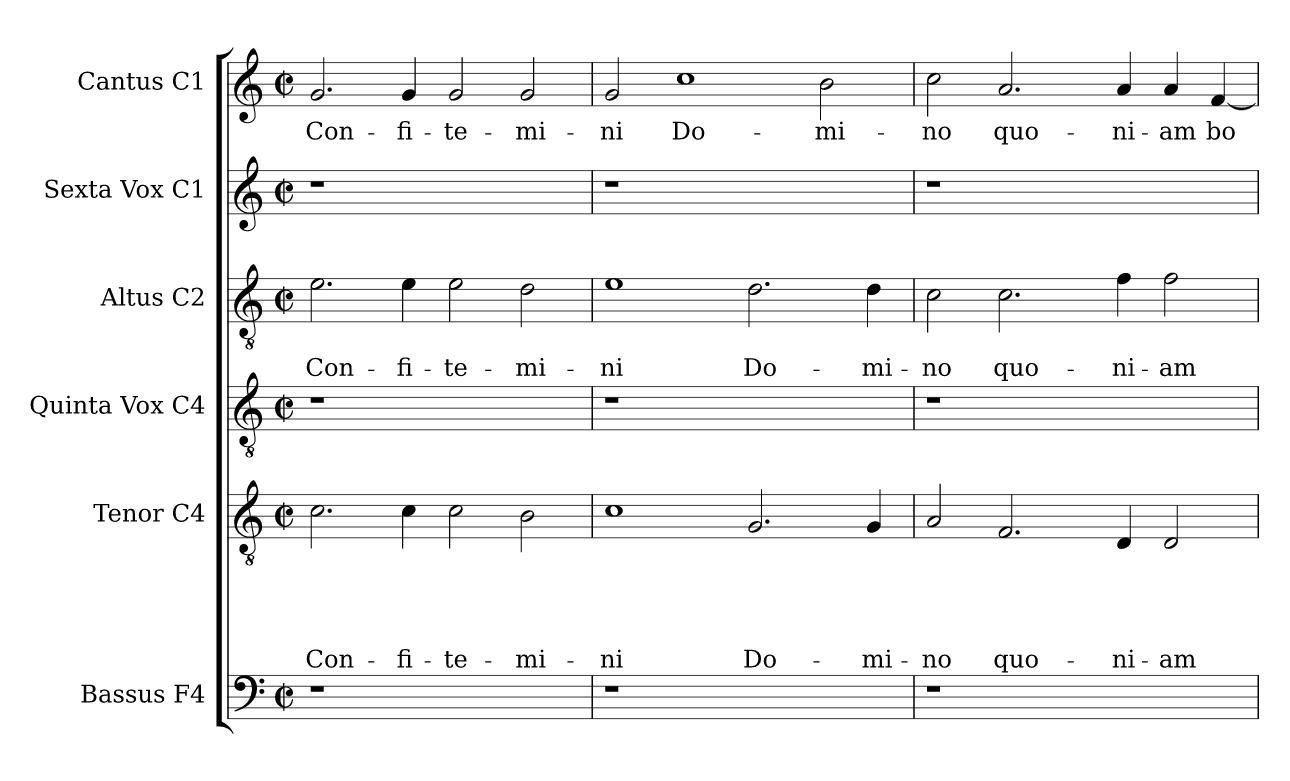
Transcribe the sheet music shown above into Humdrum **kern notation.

**kern	**kern	**text	**text	**text	**text	**text	**kern	**kern	**text	**text	**kern	**kern	**text
*part6	*part5	*part5	*part5	*part5	*part5	*part5	*part4	*part3	*part3	*part3	*part2	*part1	*part1
*staff6	*staff5	*staff5	*staff5	*staff5	*staff5	*staff5	*staff4	*staff3	*staff3	*staff3	*staff2	*staff1	*staff1
*I"Bassus F4	*I"Tenor C4	*	*	*	*	*	*I"Quinta Vox C4	*I"Altus C2	*	*	*I"Sexta Vox C1	*I"Cantus C1	*
*I'B	*I'T	*	*	*	*	*	*	*I'A	*	*	*	*I'C	*
*clefF4	*clefGv2	*	*	*	*	*	*clefGv2	*clefGv2	*	*	*clefG2	*clefG2	*
*k[]	*k[]	*	*	*	*	*	*k[]	*k[]	*	*	*k[]	*k[]	*
*C:	*C:	*	*	*	*	*	*C:	*C:	*	*	*C:	*C:	*
*M2/2	*M2/2	*	*	*	*	*	*M2/2	*M2/2	*	*	*M2/2	*M2/2	*
*met(c|)	*met(c|)	*	*	*	*	*	*met(c|)	*met(c|)	*	*	*met(c|)	*met(c|)	*
=1	=1	=1	=1	=1	=1	=1	=1	=1	=1	=1	=1	=1	=1
!	!	!	!	!	!	!LO:LY:b	!	!	!	!LO:LY:b	!	!	!LO:LY:b
1r	2.c\	.	.	.	.	Con-	1r	2.e\	.	Con-	1r	2.g/	Con-
!	!	!	!	!	!	!LO:LY:b	!	!	!	!LO:LY:b	!	!	!LO:LY:b
.	4c\	.	.	.	.	-fi-	.	4e\	.	-fi-	.	4g/	-fi-
!	!	!	!	!	!	!LO:LY:b	!	!	!	!LO:LY:b	!	!	!LO:LY:b
1ryy	2c\	.	.	.	.	-te-	1ryy	2e\	.	-te-	1ryy	2g/	-te-
!	!	!	!	!	!	!LO:LY:b	!	!	!	!LO:LY:b	!	!	!LO:LY:b
.	2B\	.	.	.	.	-mi-	.	2d\	.	-mi-	.	2g/	-mi-
=2	=2	=2	=2	=2	=2	=2	=2	=2	=2	=2	=2	=2	=2
!	!	!	!	!	!	!LO:LY:b	!	!	!	!LO:LY:b	!	!	!LO:LY:b
1r	1c	.	.	.	.	-ni	1r	1e	.	-ni	1r	2g/	-ni
!	!	!	!	!	!	!	!	!	!	!	!	!	!LO:LY:b
.	.	.	.	.	.	.	.	.	.	.	.	1cc	Do-
!	!	!	!	!	!	!LO:LY:b	!	!	!	!LO:LY:b	!	!	!
1ryy	2.G/	.	.	.	.	Do-	1ryy	2.d\	.	Do-	1ryy	.	.
!	!	!	!	!	!	!	!	!	!	!	!	!	!LO:LY:b
.	.	.	.	.	.	.	.	.	.	.	.	2b\	-mi-
!	!	!	!	!	!	!LO:LY:b	!	!	!	!LO:LY:b	!	!	!
.	4G/	.	.	.	.	-mi-	.	4d\	.	-mi-	.	.	.
=3	=3	=3	=3	=3	=3	=3	=3	=3	=3	=3	=3	=3	=3
!	!	!	!	!	!	!LO:LY:b	!	!	!	!LO:LY:b	!	!	!LO:LY:b
1r	2A/	.	.	.	.	-no	1r	2c\	.	-no	1r	2cc\	-no
!	!	!	!	!	!	!LO:LY:b	!	!	!	!LO:LY:b	!	!	!LO:LY:b
.	2.F/	.	.	.	.	quo-	.	2.c\	.	quo-	.	2.a/	quo-
1ryy	.	.	.	.	.	.	1ryy	.	.	.	1ryy	.	.
!	!	!	!	!	!	!LO:LY:b	!	!	!	!LO:LY:b	!	!	!LO:LY:b
.	4D/	.	.	.	.	-ni-	.	4f\	.	-ni-	.	4a/	-ni-
!	!	!	!	!	!	!LO:LY:b	!	!	!	!LO:LY:b	!	!	!LO:LY:b
.	2D/	.	.	.	.	-am	.	2f\	.	-am	.	4a/	-am
!	!	!	!	!	!	!	!	!	!	!	!	!	!LO:LY:b
.	.	.	.	.	.	.	.	.	.	.	.	[4f/	bo-
=	=	=	=	=	=	=	=	=	=	=	=	=	=
*-	*-	*-	*-	*-	*-	*-	*-	*-	*-	*-	*-	*-	*-
